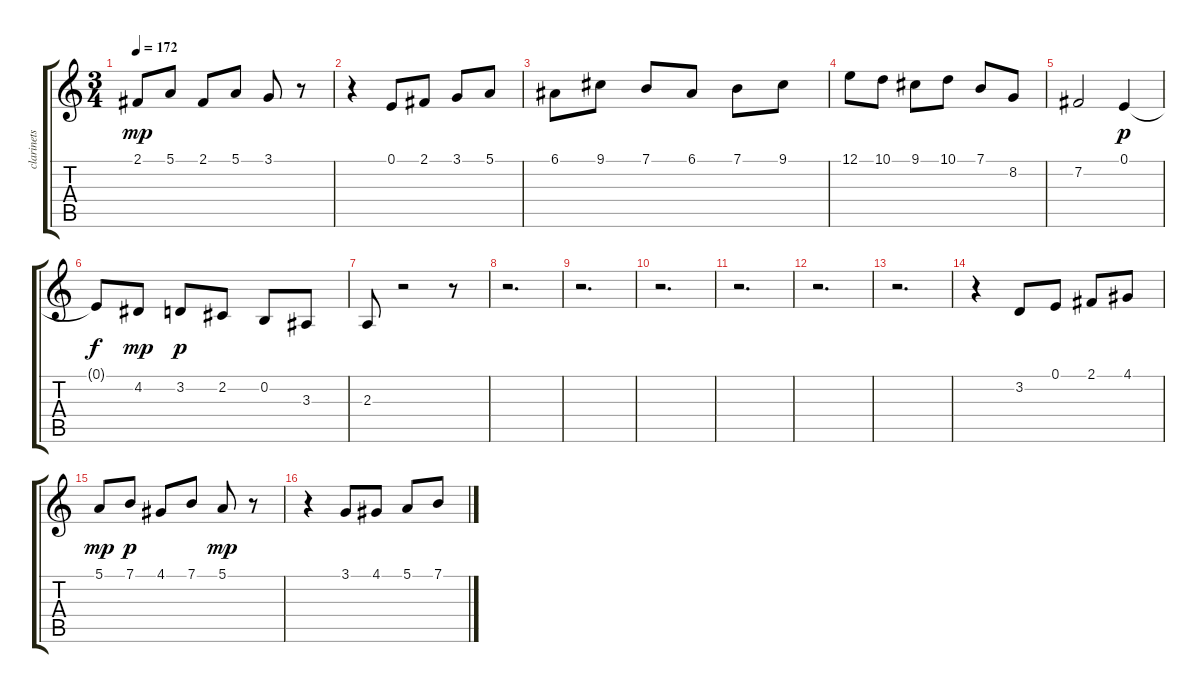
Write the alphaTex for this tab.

\track ("clarinets" "clarinets") {instrument clarinet}
\staff {score tabs}
\tuning (E4 B3 G3 D3 A2 E2) {hide}
\ts (3 4)
\tempo 172
\clef g2
\ks c
2.1.8{dy mp} 5.1.8 2.1.8 5.1.8 3.1.8 r.8 |
r.4 0.1.8 2.1.8 3.1.8 5.1.8 |
6.1.8 9.1.8 7.1.8 6.1.8 7.1.8 9.1.8 |
12.1.8 10.1.8 9.1.8 10.1.8 7.1.8 8.2.8 |
7.2.2 0.1.4{dy p} |
0.1{t}.8{dy f} 4.2.8{dy mp} 3.2.8{dy p} 2.2.8 0.2.8 3.3.8 |
2.3.8 r.2 r.8 |
r.2{d} |
r.2{d} |
r.2{d} |
r.2{d} |
r.2{d} |
r.2{d} |
r.4 3.2.8 0.1.8 2.1.8 4.1.8 |
5.1.8{dy mp} 7.1.8{dy p} 4.1.8 7.1.8 5.1.8{dy mp} r.8 |
r.4 3.1.8 4.1.8 5.1.8 7.1.8
